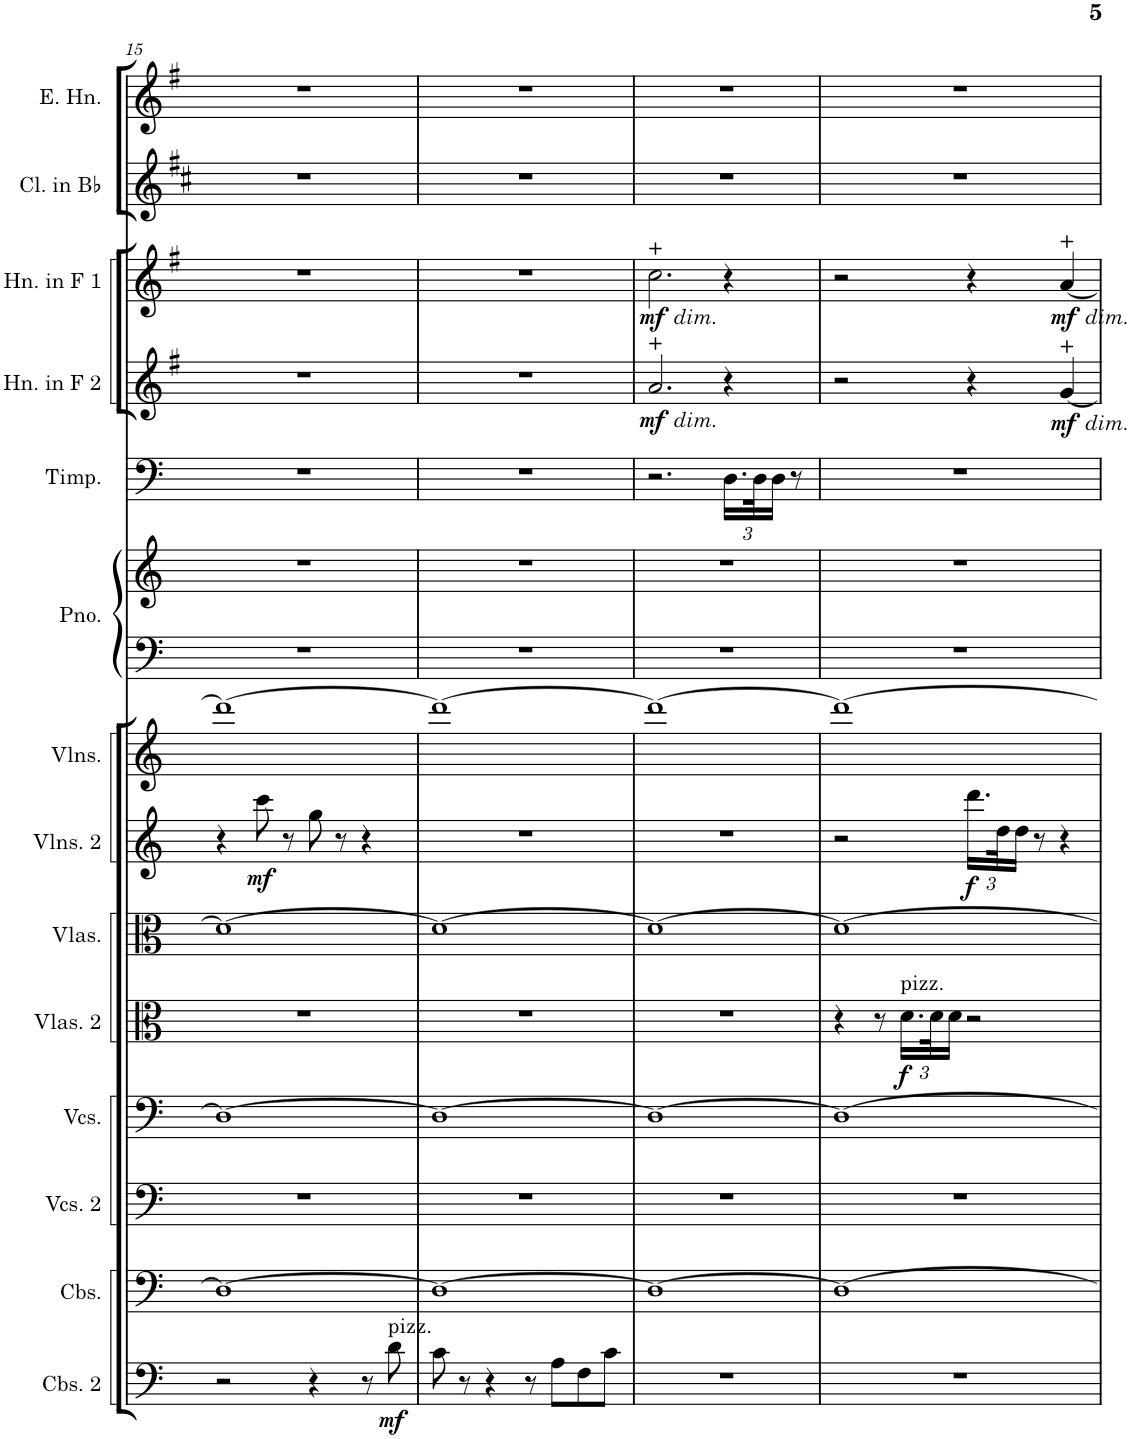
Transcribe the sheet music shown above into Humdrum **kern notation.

**kern	**dynam	**kern	**kern	**kern	**kern	**dynam	**kern	**kern	**dynam	**kern	**kern	**kern	**kern	**kern	**dynam	**kern	**dynam	**kern	**kern
*part14	*part14	*part13	*part12	*part11	*part10	*part10	*part9	*part8	*part8	*part7	*part6	*part6	*part5	*part4	*part4	*part3	*part3	*part2	*part1
*staff15	*staff15	*staff14	*staff13	*staff12	*staff11	*staff11	*staff10	*staff9	*staff9	*staff8	*staff7	*staff6	*staff5	*staff4	*staff4	*staff3	*staff3	*staff2	*staff1
*I"Contrabasses 2	*	*I"Contrabasses	*I"Violoncellos 2	*I"Violoncellos	*I"Violas 2	*	*I"Violas	*I"Violins 2	*	*I"Violins	*I"Piano	*	*I"Timpani	*I"Horn in F 2	*	*I"Horn in F 1	*	*I"Clarinet in Bb	*I"English Horn
*I'Cbs. 2	*	*I'Cbs.	*I'Vcs. 2	*I'Vcs.	*I'Vlas. 2	*	*I'Vlas.	*I'Vlns. 2	*	*I'Vlns.	*I'Pno.	*	*I'Timp.	*I'Hn. in F 2	*	*I'Hn. in F 1	*	*I'Cl. in Bb	*I'E. Hn.
!!LO:PB:g=z
*clefF4	*	*clefF4	*clefF4	*clefF4	*clefC3	*	*clefC3	*clefG2	*	*clefG2	*clefF4	*clefG2	*clefF4	*clefG2	*	*clefG2	*	*clefG2	*clefG2
*Trd7c12	*	*Trd7c12	*	*	*	*	*	*	*	*	*	*	*	*Trd4c7	*	*Trd4c7	*	*Trd1c2	*Trd4c7
*k[]	*	*k[]	*k[]	*k[]	*k[]	*	*k[]	*k[]	*	*k[]	*k[]	*k[]	*k[]	*k[f#]	*	*k[f#]	*	*k[f#c#]	*k[f#]
*M4/4	*	*M4/4	*M4/4	*M4/4	*M4/4	*	*M4/4	*M4/4	*	*M4/4	*M4/4	*M4/4	*M4/4	*M4/4	*	*M4/4	*	*M4/4	*M4/4
=15	=15	=15	=15	=15	=15	=15	=15	=15	=15	=15	=15	=15	=15	=15	=15	=15	=15	=15	=15
2r	.	1D_	1r	1D_	1r	.	1d_	4r	.	1ddd_	1r	1r	1r	1r	.	1r	.	1r	1r
!	!	!	!	!	!	!	!	!	!LO:DY:b	!	!	!	!	!	!	!	!	!	!
.	.	.	.	.	.	.	.	8ccc\	mf	.	.	.	.	.	.	.	.	.	.
.	.	.	.	.	.	.	.	8r	.	.	.	.	.	.	.	.	.	.	.
4r	.	.	.	.	.	.	.	8gg\	.	.	.	.	.	.	.	.	.	.	.
.	.	.	.	.	.	.	.	8r	.	.	.	.	.	.	.	.	.	.	.
8r	.	.	.	.	.	.	.	4r	.	.	.	.	.	.	.	.	.	.	.
!LO:TX:a:t=pizz.	!	!	!	!	!	!	!	!	!	!	!	!	!	!	!	!	!	!	!
!	!LO:DY:b	!	!	!	!	!	!	!	!	!	!	!	!	!	!	!	!	!	!
8d\	mf	.	.	.	.	.	.	.	.	.	.	.	.	.	.	.	.	.	.
=16	=16	=16	=16	=16	=16	=16	=16	=16	=16	=16	=16	=16	=16	=16	=16	=16	=16	=16	=16
8c\	.	1D_	1r	1D_	1r	.	1d_	1r	.	1ddd_	1r	1r	1r	1r	.	1r	.	1r	1r
8r	.	.	.	.	.	.	.	.	.	.	.	.	.	.	.	.	.	.	.
4r	.	.	.	.	.	.	.	.	.	.	.	.	.	.	.	.	.	.	.
8r	.	.	.	.	.	.	.	.	.	.	.	.	.	.	.	.	.	.	.
8A\L	.	.	.	.	.	.	.	.	.	.	.	.	.	.	.	.	.	.	.
8F\	.	.	.	.	.	.	.	.	.	.	.	.	.	.	.	.	.	.	.
8c\J	.	.	.	.	.	.	.	.	.	.	.	.	.	.	.	.	.	.	.
=17	=17	=17	=17	=17	=17	=17	=17	=17	=17	=17	=17	=17	=17	=17	=17	=17	=17	=17	=17
!	!	!	!	!	!	!	!	!	!	!	!	!	!	!	!	!LO:TX:b:i:t=dim.	!	!	!
!	!	!	!	!	!	!	!	!	!	!	!	!	!	!LO:TX:b:i:t=dim.	!	!	!	!	!
!	!	!	!	!	!	!	!	!	!	!	!	!	!	!	!LO:DY:b	!	!LO:DY:b	!	!
1r	.	1D_	1r	1D_	1r	.	1d_	1r	.	1ddd_	1r	1r	2.r	2.a/	mf	2.cc\	mf	1r	1r
*	*	*	*	*	*	*	*	*	*	*	*	*	*Xbrackettup	*	*	*	*	*	*
.	.	.	.	.	.	.	.	.	.	.	.	.	24.D\LL	4r	.	4r	.	.	.
.	.	.	.	.	.	.	.	.	.	.	.	.	48D\K	.	.	.	.	.	.
.	.	.	.	.	.	.	.	.	.	.	.	.	24D\JJ	.	.	.	.	.	.
.	.	.	.	.	.	.	.	.	.	.	.	.	8r	.	.	.	.	.	.
=18	=18	=18	=18	=18	=18	=18	=18	=18	=18	=18	=18	=18	=18	=18	=18	=18	=18	=18	=18
1r	.	1D_	1r	1D_	4r	.	1d_	2r	.	1ddd_	1r	1r	1r	2r	.	2r	.	1r	1r
.	.	.	.	.	8r	.	.	.	.	.	.	.	.	.	.	.	.	.	.
*	*	*	*	*	*Xbrackettup	*	*	*	*	*	*	*	*	*	*	*	*	*	*
!	!	!	!	!	!LO:TX:a:t=pizz.	!	!	!	!	!	!	!	!	!	!	!	!	!	!
!	!	!	!	!	!	!LO:DY:b	!	!	!	!	!	!	!	!	!	!	!	!	!
.	.	.	.	.	24.d\LL	f	.	.	.	.	.	.	.	.	.	.	.	.	.
.	.	.	.	.	48d\K	.	.	.	.	.	.	.	.	.	.	.	.	.	.
.	.	.	.	.	24d\JJ	.	.	.	.	.	.	.	.	.	.	.	.	.	.
*	*	*	*	*	*	*	*	*Xbrackettup	*	*	*	*	*	*	*	*	*	*	*
!	!	!	!	!	!	!	!	!	!LO:DY:b	!	!	!	!	!	!	!	!	!	!
.	.	.	.	.	2r	.	.	24.ddd\LL	f	.	.	.	.	4r	.	4r	.	.	.
.	.	.	.	.	.	.	.	48dd\K	.	.	.	.	.	.	.	.	.	.	.
.	.	.	.	.	.	.	.	24dd\JJ	.	.	.	.	.	.	.	.	.	.	.
.	.	.	.	.	.	.	.	8r	.	.	.	.	.	.	.	.	.	.	.
!	!	!	!	!	!	!	!	!	!	!	!	!	!	!	!	!LO:TX:b:i:t=dim.	!	!	!
!	!	!	!	!	!	!	!	!	!	!	!	!	!	!LO:TX:b:i:t=dim.	!	!	!	!	!
!	!	!	!	!	!	!	!	!	!	!	!	!	!	!	!LO:DY:b	!	!LO:DY:b	!	!
.	.	.	.	.	.	.	.	4r	.	.	.	.	.	[4g/	mf	[4a/	mf	.	.
=	=	=	=	=	=	=	=	=	=	=	=	=	=	=	=	=	=	=	=
*-	*-	*-	*-	*-	*-	*-	*-	*-	*-	*-	*-	*-	*-	*-	*-	*-	*-	*-	*-
